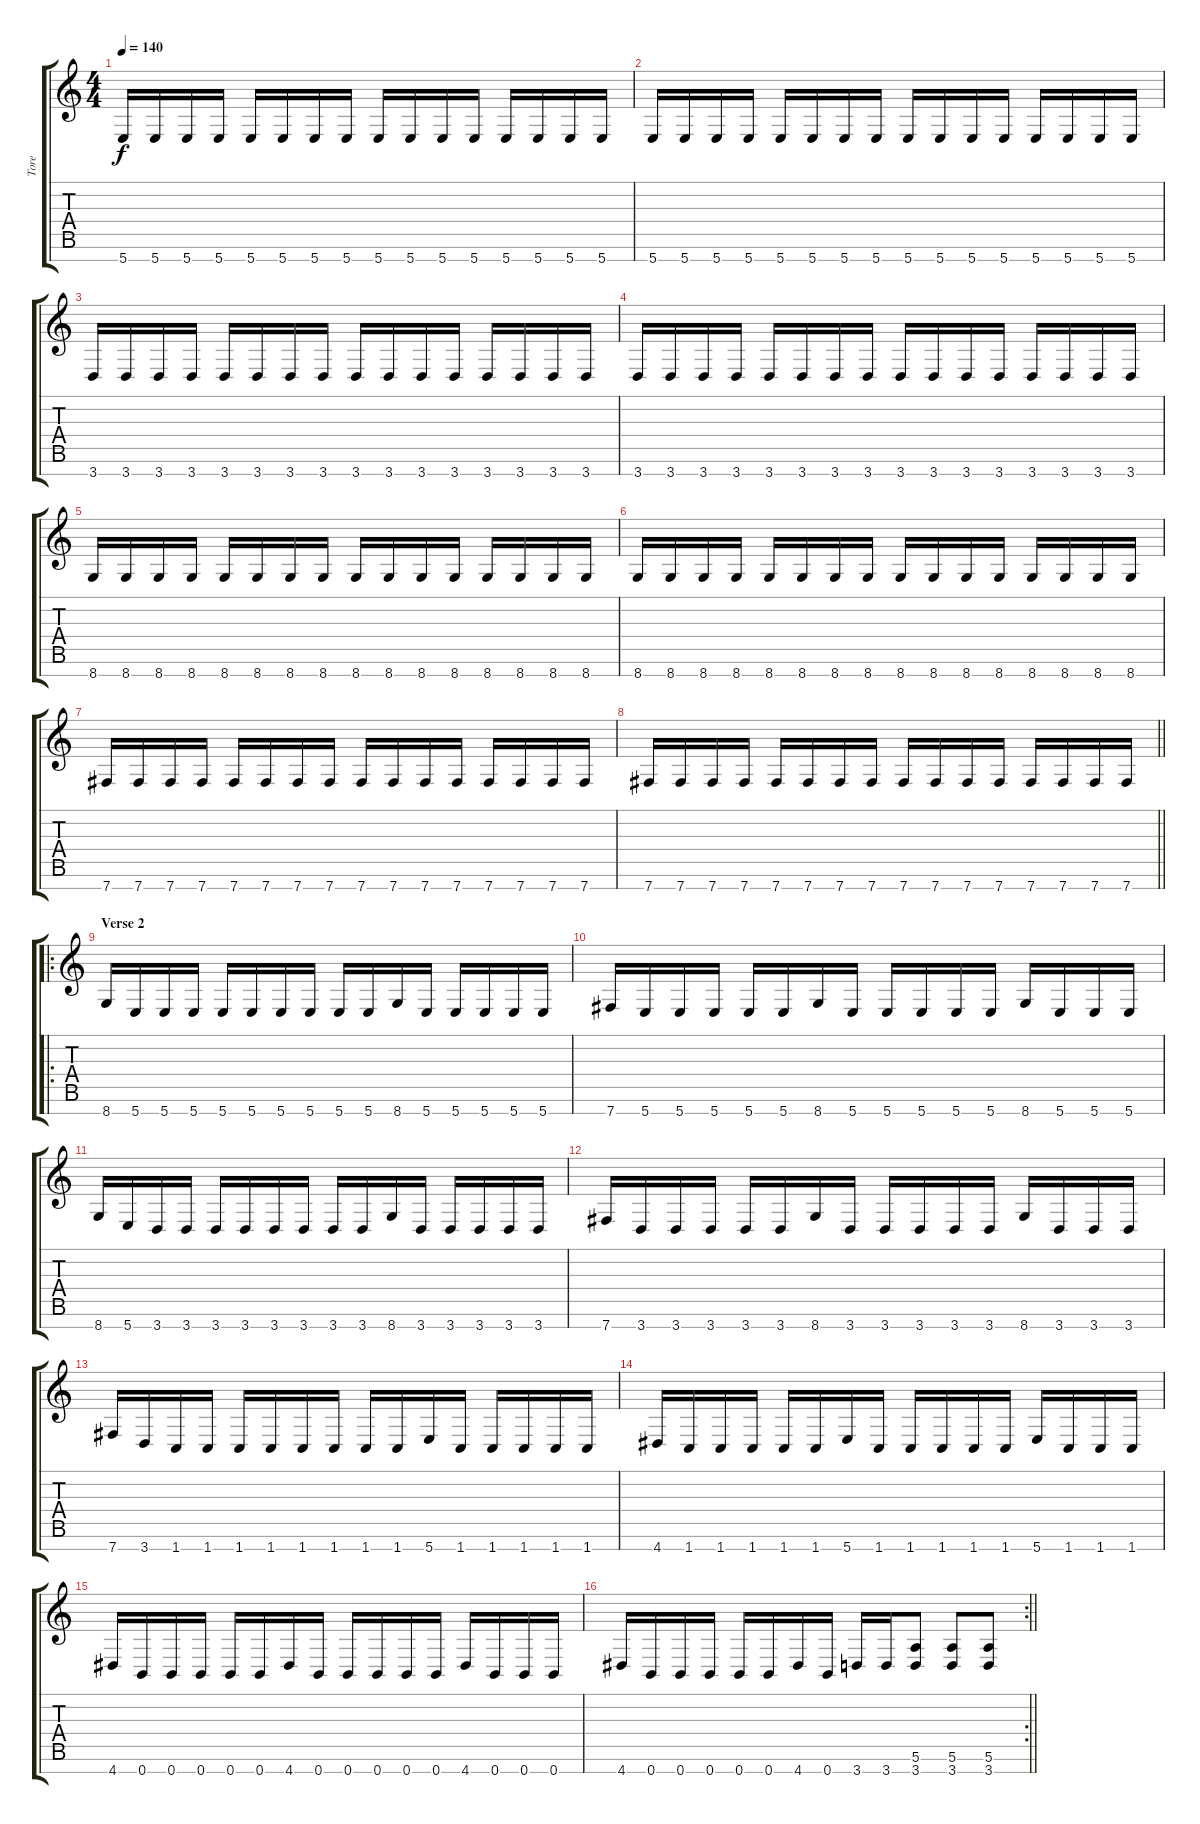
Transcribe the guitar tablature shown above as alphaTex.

\track ("Tore" "Tore") {instrument distortionguitar}
\staff {score tabs}
\tuning (E4 B3 G3 D3 A2 E2 B1) {hide}
\ts (4 4)
\tempo 140
\clef g2
\ks c
5.7.16{dy f} 5.7.16 5.7.16 5.7.16 5.7.16 5.7.16 5.7.16 5.7.16 5.7.16 5.7.16 5.7.16 5.7.16 5.7.16 5.7.16 5.7.16 5.7.16 |
5.7.16 5.7.16 5.7.16 5.7.16 5.7.16 5.7.16 5.7.16 5.7.16 5.7.16 5.7.16 5.7.16 5.7.16 5.7.16 5.7.16 5.7.16 5.7.16 |
3.7.16 3.7.16 3.7.16 3.7.16 3.7.16 3.7.16 3.7.16 3.7.16 3.7.16 3.7.16 3.7.16 3.7.16 3.7.16 3.7.16 3.7.16 3.7.16 |
3.7.16 3.7.16 3.7.16 3.7.16 3.7.16 3.7.16 3.7.16 3.7.16 3.7.16 3.7.16 3.7.16 3.7.16 3.7.16 3.7.16 3.7.16 3.7.16 |
8.7.16 8.7.16 8.7.16 8.7.16 8.7.16 8.7.16 8.7.16 8.7.16 8.7.16 8.7.16 8.7.16 8.7.16 8.7.16 8.7.16 8.7.16 8.7.16 |
8.7.16 8.7.16 8.7.16 8.7.16 8.7.16 8.7.16 8.7.16 8.7.16 8.7.16 8.7.16 8.7.16 8.7.16 8.7.16 8.7.16 8.7.16 8.7.16 |
7.7.16 7.7.16 7.7.16 7.7.16 7.7.16 7.7.16 7.7.16 7.7.16 7.7.16 7.7.16 7.7.16 7.7.16 7.7.16 7.7.16 7.7.16 7.7.16 |
\barLineRight lightlight
7.7.16 7.7.16 7.7.16 7.7.16 7.7.16 7.7.16 7.7.16 7.7.16 7.7.16 7.7.16 7.7.16 7.7.16 7.7.16 7.7.16 7.7.16 7.7.16 |
\ro
\section ("" "Verse 2")
8.7.16 5.7.16 5.7.16 5.7.16 5.7.16 5.7.16 5.7.16 5.7.16 5.7.16 5.7.16 8.7.16 5.7.16 5.7.16 5.7.16 5.7.16 5.7.16 |
7.7.16 5.7.16 5.7.16 5.7.16 5.7.16 5.7.16 8.7.16 5.7.16 5.7.16 5.7.16 5.7.16 5.7.16 8.7.16 5.7.16 5.7.16 5.7.16 |
8.7.16 5.7.16 3.7.16 3.7.16 3.7.16 3.7.16 3.7.16 3.7.16 3.7.16 3.7.16 8.7.16 3.7.16 3.7.16 3.7.16 3.7.16 3.7.16 |
7.7.16 3.7.16 3.7.16 3.7.16 3.7.16 3.7.16 8.7.16 3.7.16 3.7.16 3.7.16 3.7.16 3.7.16 8.7.16 3.7.16 3.7.16 3.7.16 |
7.7.16 3.7.16 1.7.16 1.7.16 1.7.16 1.7.16 1.7.16 1.7.16 1.7.16 1.7.16 5.7.16 1.7.16 1.7.16 1.7.16 1.7.16 1.7.16 |
4.7.16 1.7.16 1.7.16 1.7.16 1.7.16 1.7.16 5.7.16 1.7.16 1.7.16 1.7.16 1.7.16 1.7.16 5.7.16 1.7.16 1.7.16 1.7.16 |
4.7.16 0.7.16 0.7.16 0.7.16 0.7.16 0.7.16 4.7.16 0.7.16 0.7.16 0.7.16 0.7.16 0.7.16 4.7.16 0.7.16 0.7.16 0.7.16 |
\rc 2
\barLineRight lightlight
4.7.16 0.7.16 0.7.16 0.7.16 0.7.16 0.7.16 4.7.16 0.7.16 3.7.16 3.7.16 (5.6 3.7).8 (5.6 3.7).8 (5.6 3.7).8
